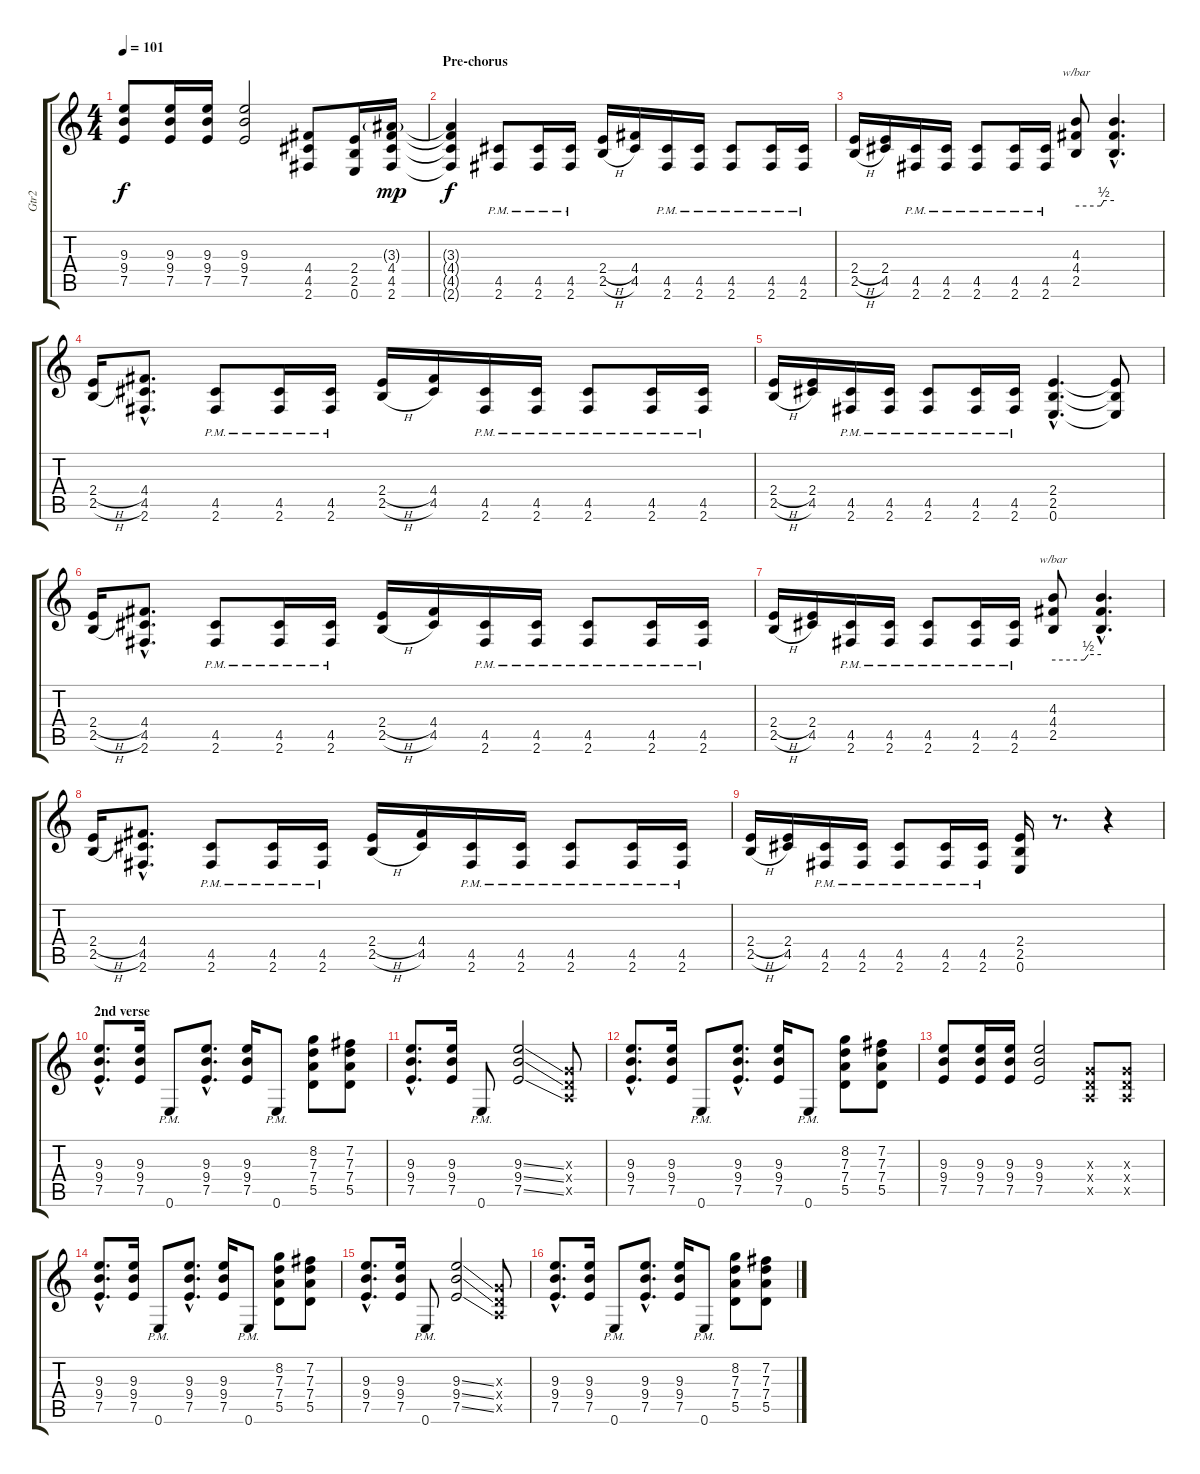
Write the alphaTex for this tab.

\track ("Gtr2" "Gtr2") {instrument overdrivenguitar}
\staff {score tabs}
\tuning (E4 B3 G3 D3 A2 E2) {hide}
\ts (4 4)
\tempo 101
\clef g2
\ks c
(9.3 9.4 7.5).8{dy f} (9.3 9.4 7.5).16 (9.3 9.4 7.5).16 (9.3 9.4 7.5).2 (4.4 4.5 2.6).8 (2.4 2.5 0.6).16 (3.3{g} 4.4 4.5 2.6).16{dy mp} |
\section ("" "Pre-chorus")
(3.3{t} 4.4{t} 4.5{t} 2.6{t}).4{dy f} (4.5{pm} 2.6{pm}).8 (4.5{pm} 2.6{pm}).16 (4.5{pm} 2.6{pm}).16 (2.4{h} 2.5{h}).16 (4.4 4.5).16 (4.5{pm} 2.6{pm}).16 (4.5{pm} 2.6{pm}).16 (4.5{pm} 2.6{pm}).8 (4.5{pm} 2.6{pm}).16 (4.5{pm} 2.6{pm}).16 |
(2.4{h} 2.5{h}).16 (2.4 4.5).16 (4.5{pm} 2.6{pm}).16 (4.5{pm} 2.6{pm}).16 (4.5{pm} 2.6{pm}).8 (4.5{pm} 2.6{pm}).16 (4.5{pm} 2.6{pm}).16 (4.3 4.4 2.5).8{tbe (custom default 0 0 39 0 44 2 60 2)} (4.3{hac t} 4.4{hac t} 2.5{hac t}).4{d} |
(2.4{h} 2.5{h}).16 (4.4{hac} 4.5{hac} 2.6{hac}).8{d} (4.5{pm} 2.6{pm}).8 (4.5{pm} 2.6{pm}).16 (4.5{pm} 2.6{pm}).16 (2.4{h} 2.5{h}).16 (4.4 4.5).16 (4.5{pm} 2.6{pm}).16 (4.5{pm} 2.6{pm}).16 (4.5{pm} 2.6{pm}).8 (4.5{pm} 2.6{pm}).16 (4.5{pm} 2.6{pm}).16 |
(2.4{h} 2.5{h}).16 (2.4 4.5).16 (4.5{pm} 2.6{pm}).16 (4.5{pm} 2.6{pm}).16 (4.5{pm} 2.6{pm}).8 (4.5{pm} 2.6{pm}).16 (4.5{pm} 2.6{pm}).16 (2.4{hac} 2.5{hac} 0.6{hac}).4{d} (2.4{t} 2.5{t} 0.6{t}).8 |
(2.4{h} 2.5{h}).16 (4.4{hac} 4.5{hac} 2.6{hac}).8{d} (4.5{pm} 2.6{pm}).8 (4.5{pm} 2.6{pm}).16 (4.5{pm} 2.6{pm}).16 (2.4{h} 2.5{h}).16 (4.4 4.5).16 (4.5{pm} 2.6{pm}).16 (4.5{pm} 2.6{pm}).16 (4.5{pm} 2.6{pm}).8 (4.5{pm} 2.6{pm}).16 (4.5{pm} 2.6{pm}).16 |
(2.4{h} 2.5{h}).16 (2.4 4.5).16 (4.5{pm} 2.6{pm}).16 (4.5{pm} 2.6{pm}).16 (4.5{pm} 2.6{pm}).8 (4.5{pm} 2.6{pm}).16 (4.5{pm} 2.6{pm}).16 (4.3 4.4 2.5).8{tbe (custom default 0 0 39 0 44 2 60 2)} (4.3{hac t} 4.4{hac t} 2.5{hac t}).4{d} |
(2.4{h} 2.5{h}).16 (4.4{hac} 4.5{hac} 2.6{hac}).8{d} (4.5{pm} 2.6{pm}).8 (4.5{pm} 2.6{pm}).16 (4.5{pm} 2.6{pm}).16 (2.4{h} 2.5{h}).16 (4.4 4.5).16 (4.5{pm} 2.6{pm}).16 (4.5{pm} 2.6{pm}).16 (4.5{pm} 2.6{pm}).8 (4.5{pm} 2.6{pm}).16 (4.5{pm} 2.6{pm}).16 |
(2.4{h} 2.5{h}).16 (2.4 4.5).16 (4.5{pm} 2.6{pm}).16 (4.5{pm} 2.6{pm}).16 (4.5{pm} 2.6{pm}).8 (4.5{pm} 2.6{pm}).16 (4.5{pm} 2.6{pm}).16 (2.4 2.5 0.6).16 r.8{d} r.4 |
\section ("" "2nd verse")
(9.3{hac} 9.4{hac} 7.5{hac}).8{d} (9.3 9.4 7.5).16 0.6{pm}.8 (9.3{hac} 9.4{hac} 7.5{hac}).8{d} (9.3 9.4 7.5).16 0.6{pm}.8 (8.2 7.3 7.4 5.5).8 (7.2 7.3 7.4 5.5).8 |
(9.3{hac} 9.4{hac} 7.5{hac}).8{d} (9.3 9.4 7.5).16 0.6{pm}.8 (9.3{ss} 9.4{ss} 7.5{ss}).2 (0.3{x} 0.4{x} 0.5{x}).8 |
(9.3{hac} 9.4{hac} 7.5{hac}).8{d} (9.3 9.4 7.5).16 0.6{pm}.8 (9.3{hac} 9.4{hac} 7.5{hac}).8{d} (9.3 9.4 7.5).16 0.6{pm}.8 (8.2 7.3 7.4 5.5).8 (7.2 7.3 7.4 5.5).8 |
(9.3 9.4 7.5).8 (9.3 9.4 7.5).16 (9.3 9.4 7.5).16 (9.3 9.4 7.5).2 (0.3{x} 0.4{x} 0.5{x}).8 (0.3{x} 0.4{x} 0.5{x}).8 |
(9.3{hac} 9.4{hac} 7.5{hac}).8{d} (9.3 9.4 7.5).16 0.6{pm}.8 (9.3{hac} 9.4{hac} 7.5{hac}).8{d} (9.3 9.4 7.5).16 0.6{pm}.8 (8.2 7.3 7.4 5.5).8 (7.2 7.3 7.4 5.5).8 |
(9.3{hac} 9.4{hac} 7.5{hac}).8{d} (9.3 9.4 7.5).16 0.6{pm}.8 (9.3{ss} 9.4{ss} 7.5{ss}).2 (0.3{x} 0.4{x} 0.5{x}).8 |
(9.3{hac} 9.4{hac} 7.5{hac}).8{d} (9.3 9.4 7.5).16 0.6{pm}.8 (9.3{hac} 9.4{hac} 7.5{hac}).8{d} (9.3 9.4 7.5).16 0.6{pm}.8 (8.2 7.3 7.4 5.5).8 (7.2 7.3 7.4 5.5).8
